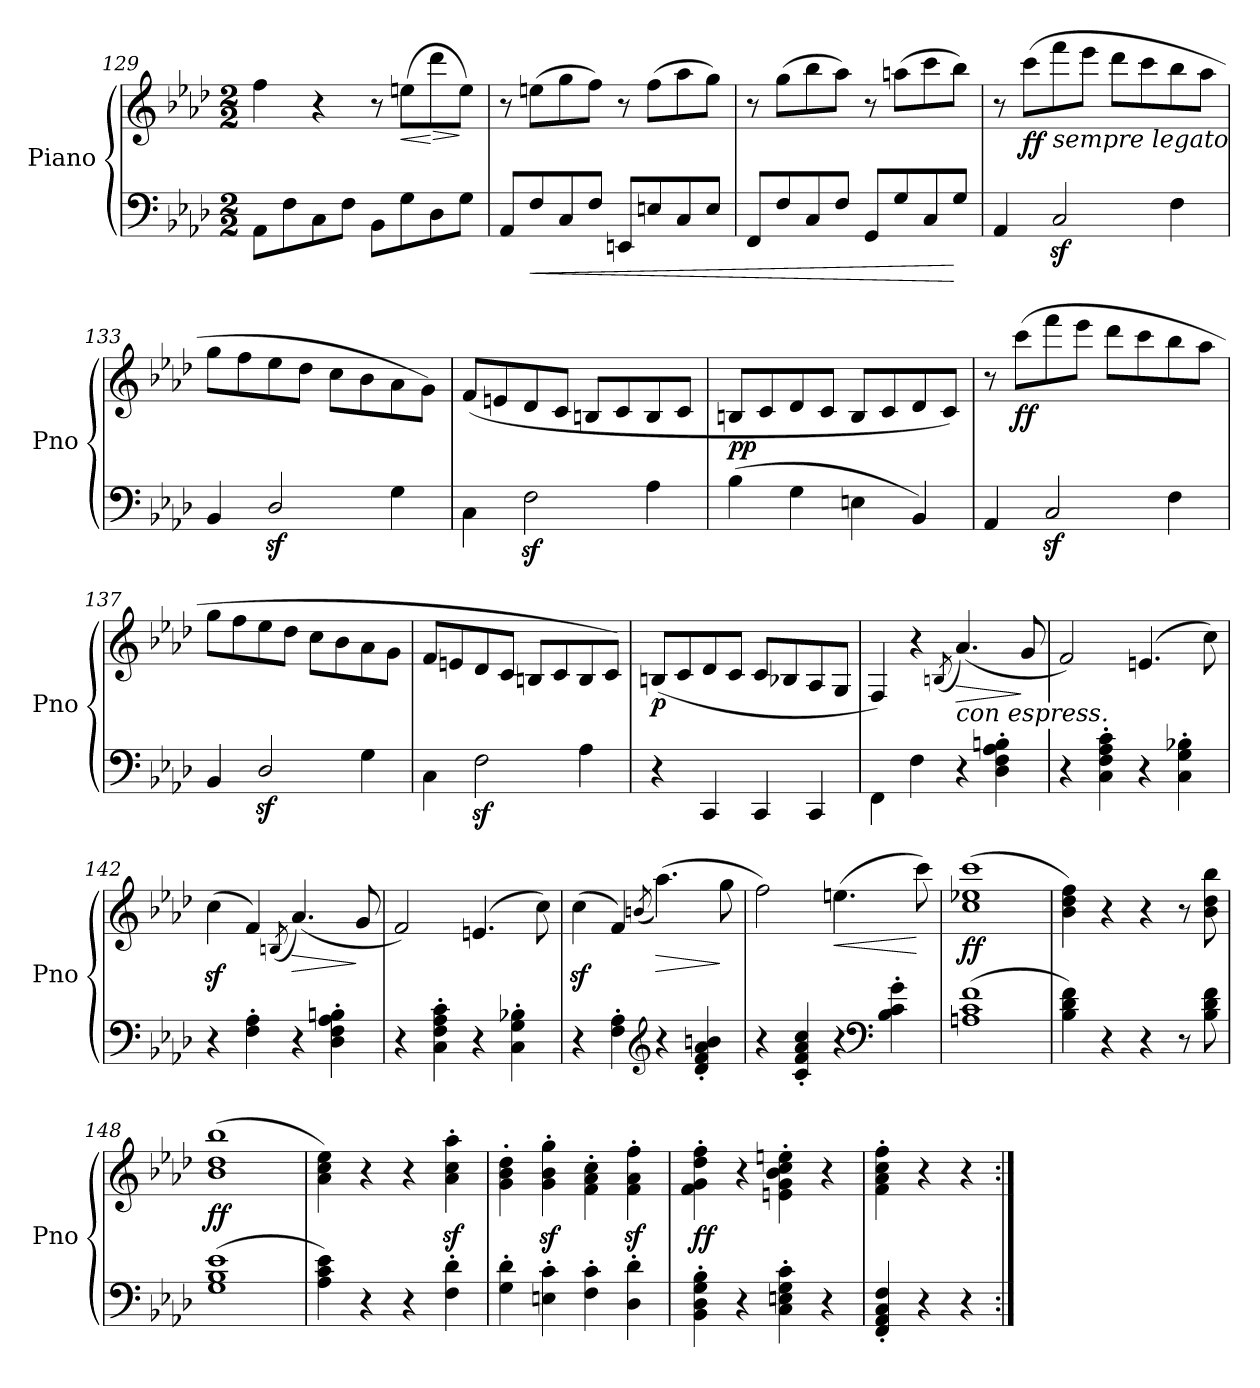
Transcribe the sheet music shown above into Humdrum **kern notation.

**kern	**kern	**dynam
*part1	*part1	*part1
*staff2	*staff1	*staff1/2
*I"Piano	*	*
*I'Pno	*	*
*clefF4	*clefG2	*
*k[b-e-a-d-]	*k[b-e-a-d-]	*
*f:	*f:	*
*M2/2	*M2/2	*
=129	=129	=129
8AA-\L	4ff\	.
8F\	.	.
8C\	4r	.
8F\J	.	.
8BB-\L	8r	.
!	!	!LO:HP:b
8G\	(8een\L	<
!	!	!LO:HP:n=1:b
8D-\	8ddd-\	[ >
8G\J	8ee\J)	]
!!LO:PB:g=z
=130	=130	=130
8AA-/L	8r	.
!	!	!LO:HP:b=2
!	!	!LO:HP:n=1:b
8F/	(8een\L	< <
8C/	8gg\	.
8F/J	8ff\J)	.
8EEn/L	8r	.
8En/	(8ff\L	.
8C/	8aa-\	.
8E/J	8gg\J)	.
=131	=131	=131
8FF/L	8r	.
8F/	(8gg\L	.
8C/	8bb-\	.
8F/J	8aa-\J)	.
8GG/L	8r	.
8G/	(8aan\L	.
8C/	8ccc\	.
8G/J	8bb-\J)	[ [
=132	=132	=132
4AA-/	8r	.
!	!	!LO:DY:b
.	(8ccc\L	ff
!	!LO:TX:b:i:t=sempre legato	!
2Cz/	8fff\	.
.	8eee-\J	.
.	8ddd-\L	.
.	8ccc\	.
4F\	8bb-\	.
.	8aa-\J	.
=133	=133	=133
4BB-/	8gg\L	.
.	8ff\	.
2D-z/	8ee-\	.
.	8dd-\J	.
.	8cc\L	.
.	8b-\	.
4G\	8a-\	.
.	8g\J)	.
=134	=134	=134
4C\	(>8f/L	.
.	8en/	.
2Fz\	8d-/	.
.	8c/J	.
.	8Bn/L	.
.	8c/	.
4A-\	8B/	.
.	8c/J	.
!!LO:LB:g=z
=135	=135	=135
!	!	!LO:DY:b
(4B-\	8Bn/L	pp
.	8c/	.
4G\	8d-/	.
.	8c/J	.
4En\	8B/L	.
.	8c/	.
4BB-/)	8d-/	.
.	8c/J)	.
=136	=136	=136
4AA-/	8r	.
!	!	!LO:DY:b
.	(8ccc\L	ff
2Cz/	8fff\	.
.	8eee-\J	.
.	8ddd-\L	.
.	8ccc\	.
4F\	8bb-\	.
.	8aa-\J	.
=137	=137	=137
4BB-/	8gg\L	.
.	8ff\	.
2D-z/	8ee-\	.
.	8dd-\J	.
.	8cc\L	.
.	8b-\	.
4G\	8a-\	.
.	8g\J	.
=138	=138	=138
4C\	8f/L	.
.	8en/	.
2Fz\	8d-/	.
.	8c/J	.
.	8Bn/L	.
.	8c/	.
4A-\	8B/	.
.	8c/J)	.
=139	=139	=139
!	!	!LO:DY:b
4r	(>8Bn/L	p
.	8c/	.
4CC/	8d-/	.
.	8c/J	.
4CC/	8c/L	.
.	8B-X/	.
4CC/	8A-/	.
.	8G/J	.
!!LO:LB:g=z
=140	=140	=140
4FF\	4F/)	.
4F\	4r	.
.	(8qBn/	.
!	!LO:TX:b:i:t=con espress.	!
!	!	!LO:HP:b
4r	(4.a-/)	>
4D-'\ 4F'\ 4A-'\ 4Bn'\	.	.
.	8g/	]
=141	=141	=141
4r	2f/)	.
4C'\ 4F'\ 4A-'\ 4c'\	.	.
4r	(<4.en/	.
4C'\ 4G'\ 4B-X'\	.	.
.	8cc\)	.
=142	=142	=142
4r	(4ccz\	.
4F'\ 4A-'\	4f/)	.
.	(8qBn/	.
!	!	!LO:HP:b
4r	(4.a-/)	>
4D-'\ 4F'\ 4A-'\ 4Bn'\	.	.
.	8g/	]
=143	=143	=143
4r	2f/)	.
4C'\ 4F'\ 4A-'\ 4c'\	.	.
4r	(<4.en/	.
4C'\ 4G'\ 4B-X'\	.	.
.	8cc\)	.
=144	=144	=144
4r	(4ccz\	.
4F'\ 4A-'\	4f/)	.
*clefG2	*	*
.	(8qbn/	.
!	!	!LO:HP:b
4r	(4.aa-\)	>
4d-'/ 4f'/ 4a-'/ 4bn'/	.	.
.	8gg\	]
=145	=145	=145
4r	2ff\)	.
4c'/ 4f'/ 4a-'/ 4cc'/	.	.
!	!	!LO:HP:b
4r	(4.een\	<
*clefF4	*	*
4B-'\ 4c'\ 4g'\	.	.
.	8ccc\)	[
!!LO:LB:g=z
=146	=146	=146
(<1An 1c 1f	(1cc 1ee-X 1ccc	ff
=147	=147	=147
4B-\ 4d-\ 4f\)	4b-\ 4dd-\ 4ff\)	.
4r	4r	.
4r	4r	.
8r	8r	.
8B-\ 8d-\ 8f\	8b-\ 8dd-\ 8bb-\	.
=148	=148	=148
(<1G 1B- 1e-	(1b- 1dd- 1bb-	ff
=149	=149	=149
4A-\ 4c\ 4e-\)	4a-\ 4cc\ 4ee-\)	.
4r	4r	.
4r	4r	.
4F'\ 4d-'\	4a-z<'\ 4ccz<'\ 4aa-z<'\	.
=150	=150	=150
4G'\ 4d-'\	4g'\ 4b-'\ 4dd-'\	.
4En'\ 4c'\	4gz<'\ 4b-z<'\ 4ggz<'\	.
4F'\ 4c'\	4f'\ 4a-'\ 4cc'\	.
4D-'\ 4d-'\	4fz<'\ 4a-z<'\ 4ffz<'\	.
=151	=151	=151
4BB-'\ 4D-'\ 4G'\ 4B-'\	4f'\ 4g'\ 4dd-'\ 4ff'\	ff
4r	4r	.
4C'\ 4En'\ 4G'\ 4c'\	4en'\ 4g'\ 4b-'\ 4cc'\ 4een'\	.
4r	4r	.
=152	=152	=152
4FF'/ 4AA-'/ 4C'/ 4F'/	4f'\ 4a-'\ 4cc'\ 4ff'\	.
4r	4r	.
4r	4r	.
=:|!	=:|!	=:|!
*-	*-	*-
